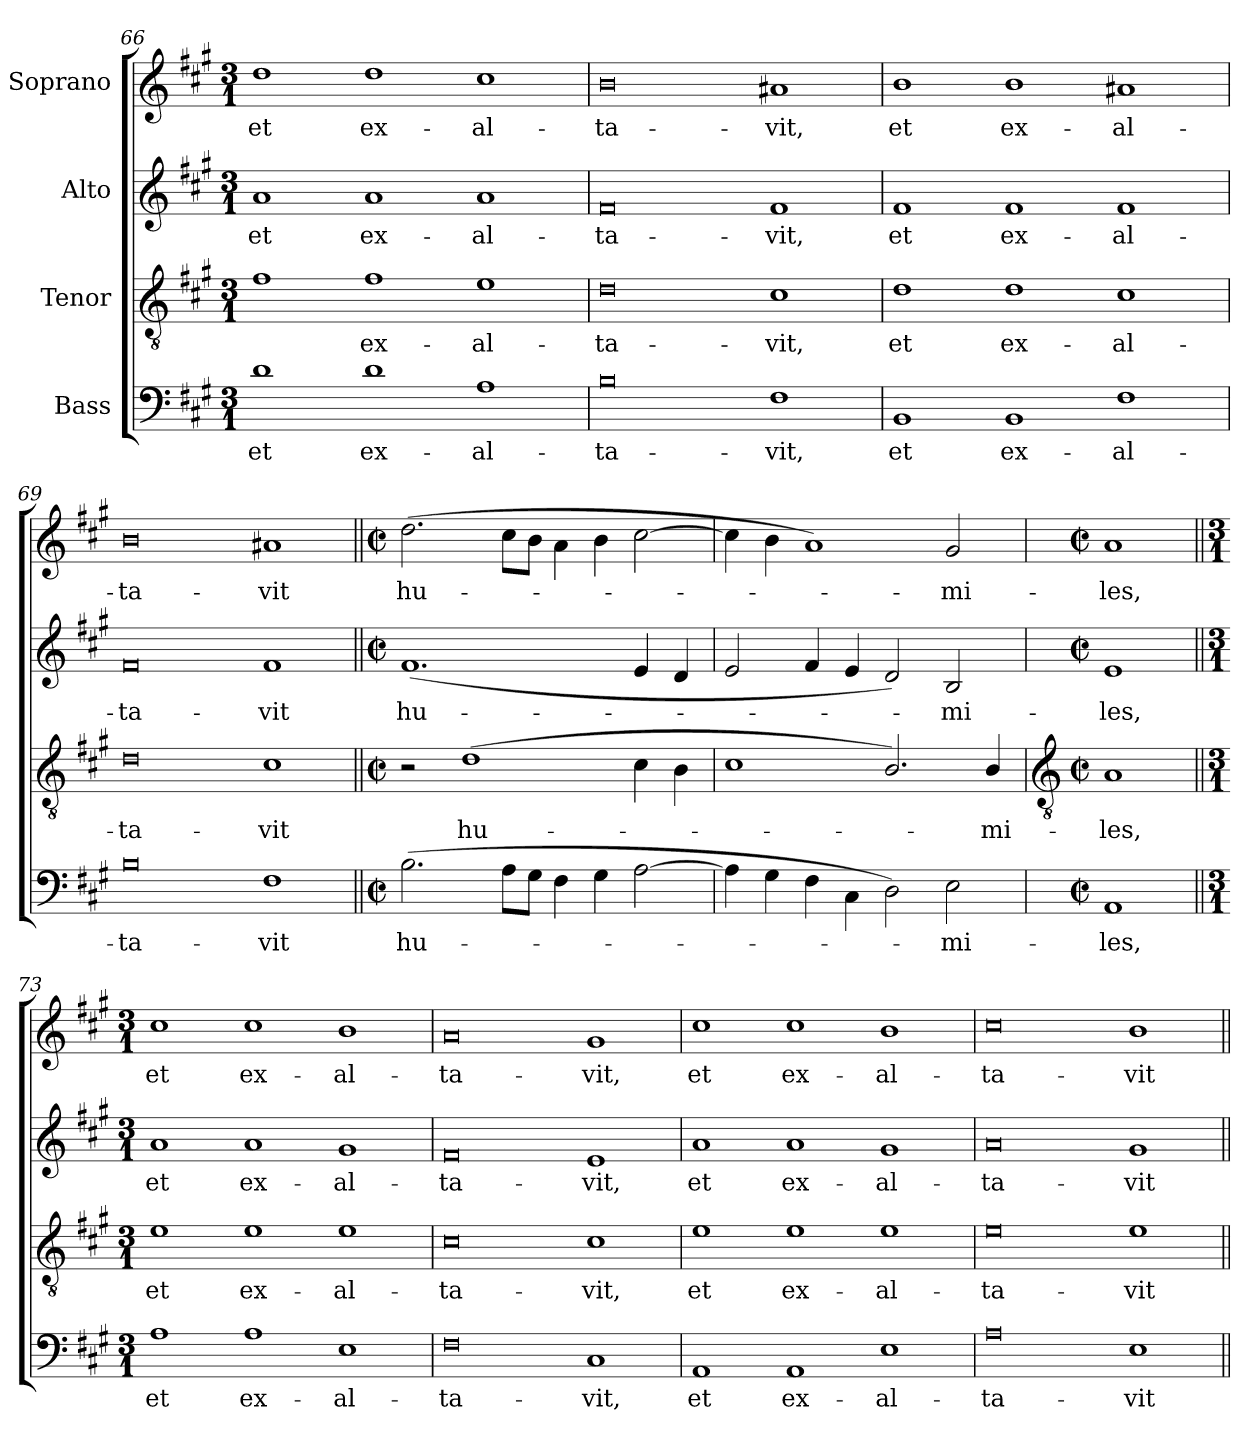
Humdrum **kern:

**kern	**text	**kern	**text	**kern	**text	**kern	**text
*part4	*part4	*part3	*part3	*part2	*part2	*part1	*part1
*staff4	*staff4	*staff3	*staff3	*staff2	*staff2	*staff1	*staff1
*I"Bass	*	*I"Tenor	*	*I"Alto	*	*I"Soprano	*
*clefF4	*	*clefGv2	*	*clefG2	*	*clefG2	*
*k[f#c#g#]	*	*k[f#c#g#]	*	*k[f#c#g#]	*	*k[f#c#g#]	*
*A:	*	*A:	*	*A:	*	*A:	*
*M3/1	*	*M3/1	*	*M3/1	*	*M3/1	*
=66	=66	=66	=66	=66	=66	=66	=66
!	!LO:LY:b	!	!	!	!LO:LY:b	!	!LO:LY:b
1d	et	1f#	.	1a	et	1dd	et
!	!LO:LY:b	!	!LO:LY:b	!	!LO:LY:b	!	!LO:LY:b
1d	ex-	1f#	-ex-	1a	ex-	1dd	ex-
!	!LO:LY:b	!	!LO:LY:b	!	!LO:LY:b	!	!LO:LY:b
1A	-al-	1e	-al-	1a	-al-	1cc#	-al-
=67	=67	=67	=67	=67	=67	=67	=67
!	!LO:LY:b	!	!LO:LY:b	!	!LO:LY:b	!	!LO:LY:b
0B	-ta-	0d	-ta-	0f#	-ta-	0b	-ta-
!	!LO:LY:b	!	!LO:LY:b	!	!LO:LY:b	!	!LO:LY:b
1F#	-vit,	1c#	-vit,	1f#	-vit,	1a#X	-vit,
=68	=68	=68	=68	=68	=68	=68	=68
!	!LO:LY:b	!	!LO:LY:b	!	!LO:LY:b	!	!LO:LY:b
1BB	et	1d	et	1f#	et	1b	et
!	!LO:LY:b	!	!LO:LY:b	!	!LO:LY:b	!	!LO:LY:b
1BB	ex-	1d	ex-	1f#	ex-	1b	ex-
!	!LO:LY:b	!	!LO:LY:b	!	!LO:LY:b	!	!LO:LY:b
1F#	-al-	1c#	-al-	1f#	-al-	1a#X	-al-
=69	=69	=69	=69	=69	=69	=69	=69
!	!LO:LY:b	!	!LO:LY:b	!	!LO:LY:b	!	!LO:LY:b
0B	-ta-	0d	-ta-	0f#	-ta-	0b	-ta-
!	!LO:LY:b	!	!LO:LY:b	!	!LO:LY:b	!	!LO:LY:b
1F#	-vit	1c#	-vit	1f#	-vit	1a#X	-vit
=70||	=70||	=70||	=70||	=70||	=70||	=70||	=70||
*M4/2	*	*M4/2	*	*M4/2	*	*M4/2	*
*met(c|)	*	*met(c|)	*	*met(c|)	*	*met(c|)	*
!	!LO:LY:b	!	!	!	!LO:LY:b	!	!LO:LY:b
(>2.B	hu-	2r	.	(<1.f#	hu-	(>2.dd	hu-
!	!	!	!LO:LY:b	!	!	!	!
.	.	(>1d	hu-	.	.	.	.
8AL	.	.	.	.	.	8cc#L	.
8G#J	.	.	.	.	.	8bJ	.
4F#	.	.	.	.	.	4a\	.
4G#	.	.	.	.	.	4b	.
[2A	.	4c#	.	4e	.	[2cc#	.
.	.	4B	.	4d	.	.	.
=71	=71	=71	=71	=71	=71	=71	=71
4A]	.	1c#	.	2e	.	4cc#]	.
4G#	.	.	.	.	.	4b	.
4F#	.	.	.	4f#	.	1a)	.
4C#\	.	.	.	4e	.	.	.
2D)	.	2.B/)	.	2d)	.	.	.
!	!LO:LY:b	!	!	!	!LO:LY:b	!	!LO:LY:b
2E	mi-	.	.	2B	mi-	2g#	mi-
!	!	!	!LO:LY:b	!	!	!	!
.	.	4B/	mi-	.	.	.	.
!!LO:LB:g=z
=72	=72	=72	=72	=72	=72	=72	=72
*	*	*clefGv2	*	*	*	*	*
*M4/2	*	*M4/2	*	*M4/2	*	*M4/2	*
*met(c|)	*	*met(c|)	*	*met(c|)	*	*met(c|)	*
!	!LO:LY:b	!	!LO:LY:b	!	!LO:LY:b	!	!LO:LY:b
1AA	-les,	1A	-les,	1e	-les,	1a	-les,
=73||	=73||	=73||	=73||	=73||	=73||	=73||	=73||
*M3/1	*	*M3/1	*	*M3/1	*	*M3/1	*
!	!LO:LY:b	!	!LO:LY:b	!	!LO:LY:b	!	!LO:LY:b
1A	et	1e	et	1a	et	1cc#	et
!	!LO:LY:b	!	!LO:LY:b	!	!LO:LY:b	!	!LO:LY:b
1A	ex-	1e	ex-	1a	ex-	1cc#	ex-
!	!LO:LY:b	!	!LO:LY:b	!	!LO:LY:b	!	!LO:LY:b
1E	-al-	1e	-al-	1g#	-al-	1b	-al-
=74	=74	=74	=74	=74	=74	=74	=74
!	!LO:LY:b	!	!LO:LY:b	!	!LO:LY:b	!	!LO:LY:b
0F#	-ta-	0c#	-ta-	0f#	-ta-	0a	-ta-
!	!LO:LY:b	!	!LO:LY:b	!	!LO:LY:b	!	!LO:LY:b
1C#	-vit,	1c#	-vit,	1e	-vit,	1g#	-vit,
=75	=75	=75	=75	=75	=75	=75	=75
!	!LO:LY:b	!	!LO:LY:b	!	!LO:LY:b	!	!LO:LY:b
1AA	et	1e	et	1a	et	1cc#	et
!	!LO:LY:b	!	!LO:LY:b	!	!LO:LY:b	!	!LO:LY:b
1AA	ex-	1e	ex-	1a	ex-	1cc#	ex-
!	!LO:LY:b	!	!LO:LY:b	!	!LO:LY:b	!	!LO:LY:b
1E	-al-	1e	-al-	1g#	-al-	1b	-al-
=76	=76	=76	=76	=76	=76	=76	=76
!	!LO:LY:b	!	!LO:LY:b	!	!LO:LY:b	!	!LO:LY:b
0A	-ta-	0e	-ta-	0a	-ta-	0cc#	-ta-
!	!LO:LY:b	!	!LO:LY:b	!	!LO:LY:b	!	!LO:LY:b
1E	-vit	1e	-vit	1g#	-vit	1b	-vit
=||	=||	=||	=||	=||	=||	=||	=||
*-	*-	*-	*-	*-	*-	*-	*-
